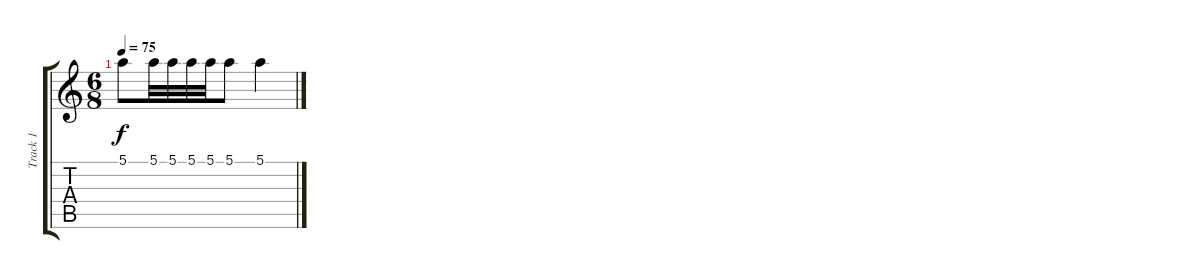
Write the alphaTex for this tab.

\track ("Track 1" "Track 1") {instrument acousticguitarnylon}
\staff {score tabs}
\tuning (E4 B3 G3 D3 A2 E2) {hide}
\ts (6 8)
\tempo 75
\clef g2
\ks c
5.1.8{dy f instrument acousticguitarnylon} 5.1.32 5.1.32 5.1.32 5.1.32 5.1.8 5.1.4
